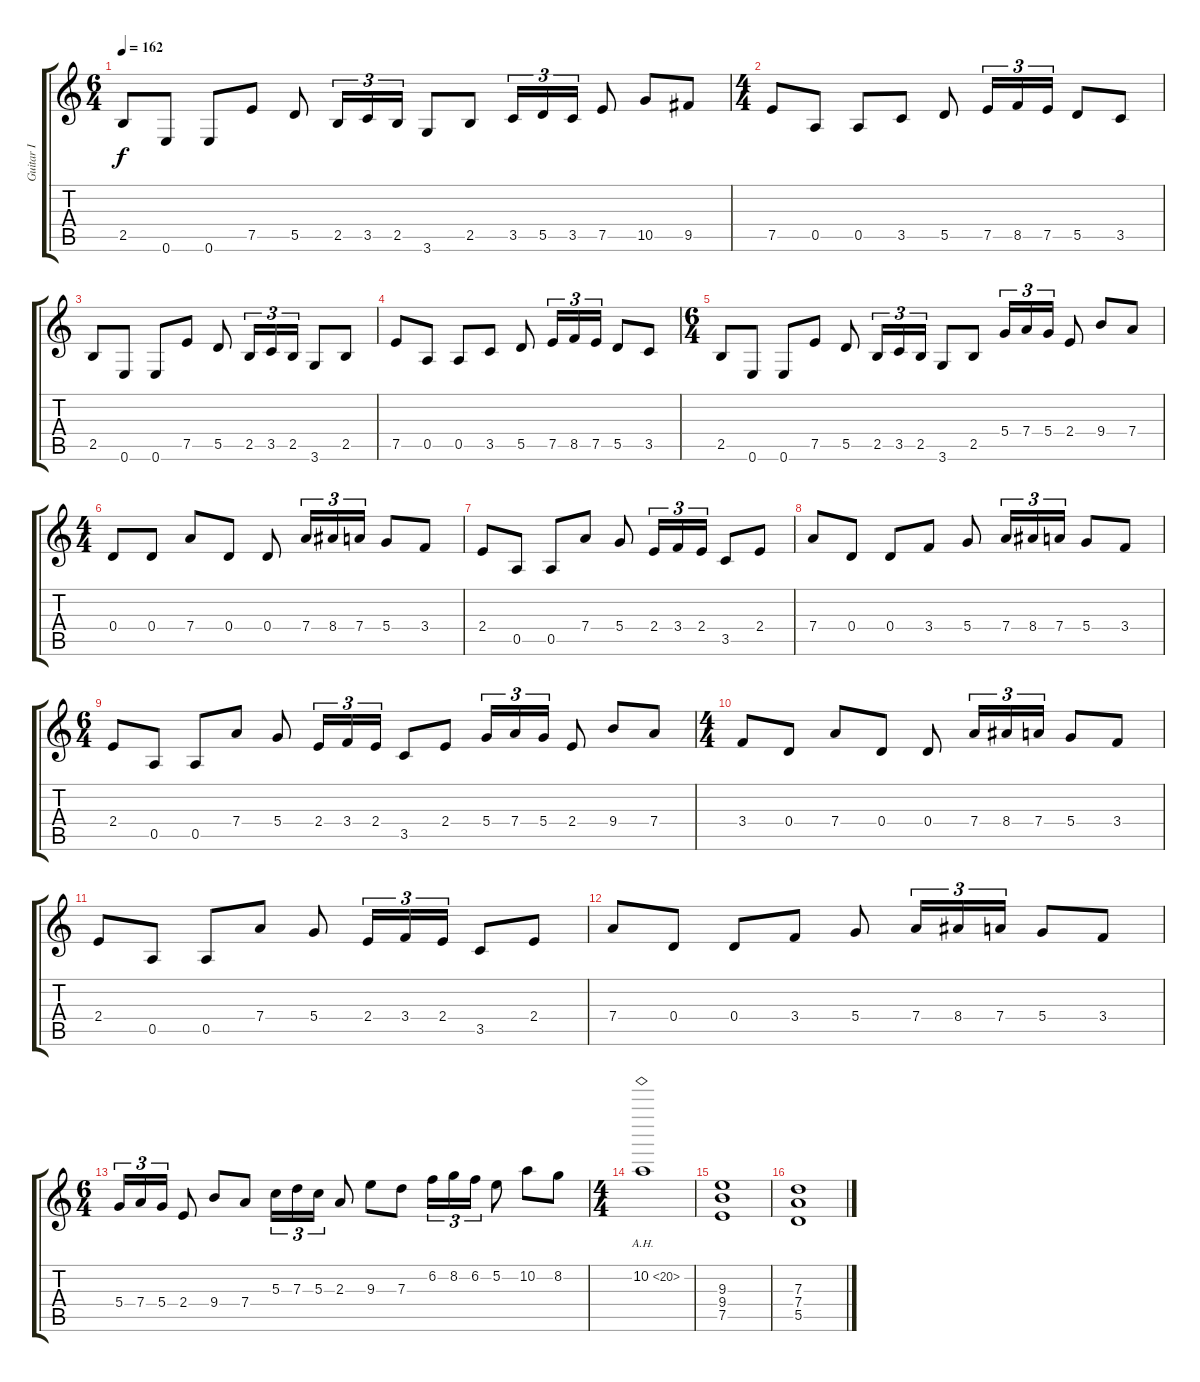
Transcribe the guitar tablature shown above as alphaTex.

\track ("Guitar I" "Guitar I") {instrument distortionguitar}
\staff {score tabs}
\tuning (E4 B3 G3 D3 A2 E2) {hide}
\ts (6 4)
\tempo 162
\clef g2
\ks c
2.5.8{dy f} 0.6.8 0.6.8 7.5.8 5.5.8 2.5.16{tu (3 2)} 3.5.16{tu (3 2)} 2.5.16{tu (3 2)} 3.6.8 2.5.8 3.5.16{tu (3 2)} 5.5.16{tu (3 2)} 3.5.16{tu (3 2)} 7.5.8 10.5.8 9.5.8 |
\ts (4 4)
7.5.8 0.5.8 0.5.8 3.5.8 5.5.8 7.5.16{tu (3 2)} 8.5.16{tu (3 2)} 7.5.16{tu (3 2)} 5.5.8 3.5.8 |
2.5.8 0.6.8 0.6.8 7.5.8 5.5.8 2.5.16{tu (3 2)} 3.5.16{tu (3 2)} 2.5.16{tu (3 2)} 3.6.8 2.5.8 |
7.5.8 0.5.8 0.5.8 3.5.8 5.5.8 7.5.16{tu (3 2)} 8.5.16{tu (3 2)} 7.5.16{tu (3 2)} 5.5.8 3.5.8 |
\ts (6 4)
2.5.8 0.6.8 0.6.8 7.5.8 5.5.8 2.5.16{tu (3 2)} 3.5.16{tu (3 2)} 2.5.16{tu (3 2)} 3.6.8 2.5.8 5.4.16{tu (3 2)} 7.4.16{tu (3 2)} 5.4.16{tu (3 2)} 2.4.8 9.4.8 7.4.8 |
\ts (4 4)
0.4.8 0.4.8 7.4.8 0.4.8 0.4.8 7.4.16{tu (3 2)} 8.4.16{tu (3 2)} 7.4.16{tu (3 2)} 5.4.8 3.4.8 |
2.4.8 0.5.8 0.5.8 7.4.8 5.4.8 2.4.16{tu (3 2)} 3.4.16{tu (3 2)} 2.4.16{tu (3 2)} 3.5.8 2.4.8 |
7.4.8 0.4.8 0.4.8 3.4.8 5.4.8 7.4.16{tu (3 2)} 8.4.16{tu (3 2)} 7.4.16{tu (3 2)} 5.4.8 3.4.8 |
\ts (6 4)
2.4.8 0.5.8 0.5.8 7.4.8 5.4.8 2.4.16{tu (3 2)} 3.4.16{tu (3 2)} 2.4.16{tu (3 2)} 3.5.8 2.4.8 5.4.16{tu (3 2)} 7.4.16{tu (3 2)} 5.4.16{tu (3 2)} 2.4.8 9.4.8 7.4.8 |
\ts (4 4)
3.4.8 0.4.8 7.4.8 0.4.8 0.4.8 7.4.16{tu (3 2)} 8.4.16{tu (3 2)} 7.4.16{tu (3 2)} 5.4.8 3.4.8 |
2.4.8 0.5.8 0.5.8 7.4.8 5.4.8 2.4.16{tu (3 2)} 3.4.16{tu (3 2)} 2.4.16{tu (3 2)} 3.5.8 2.4.8 |
7.4.8 0.4.8 0.4.8 3.4.8 5.4.8 7.4.16{tu (3 2)} 8.4.16{tu (3 2)} 7.4.16{tu (3 2)} 5.4.8 3.4.8 |
\ts (6 4)
5.4.16{tu (3 2)} 7.4.16{tu (3 2)} 5.4.16{tu (3 2)} 2.4.8 9.4.8 7.4.8 5.3.16{tu (3 2)} 7.3.16{tu (3 2)} 5.3.16{tu (3 2)} 2.3.8 9.3.8 7.3.8 6.2.16{tu (3 2)} 8.2.16{tu (3 2)} 6.2.16{tu (3 2)} 5.2.8 10.2.8 8.2.8 |
\ts (4 4)
10.2{ah 10}.1 |
(9.3 9.4 7.5).1 |
(7.3 7.4 5.5).1
